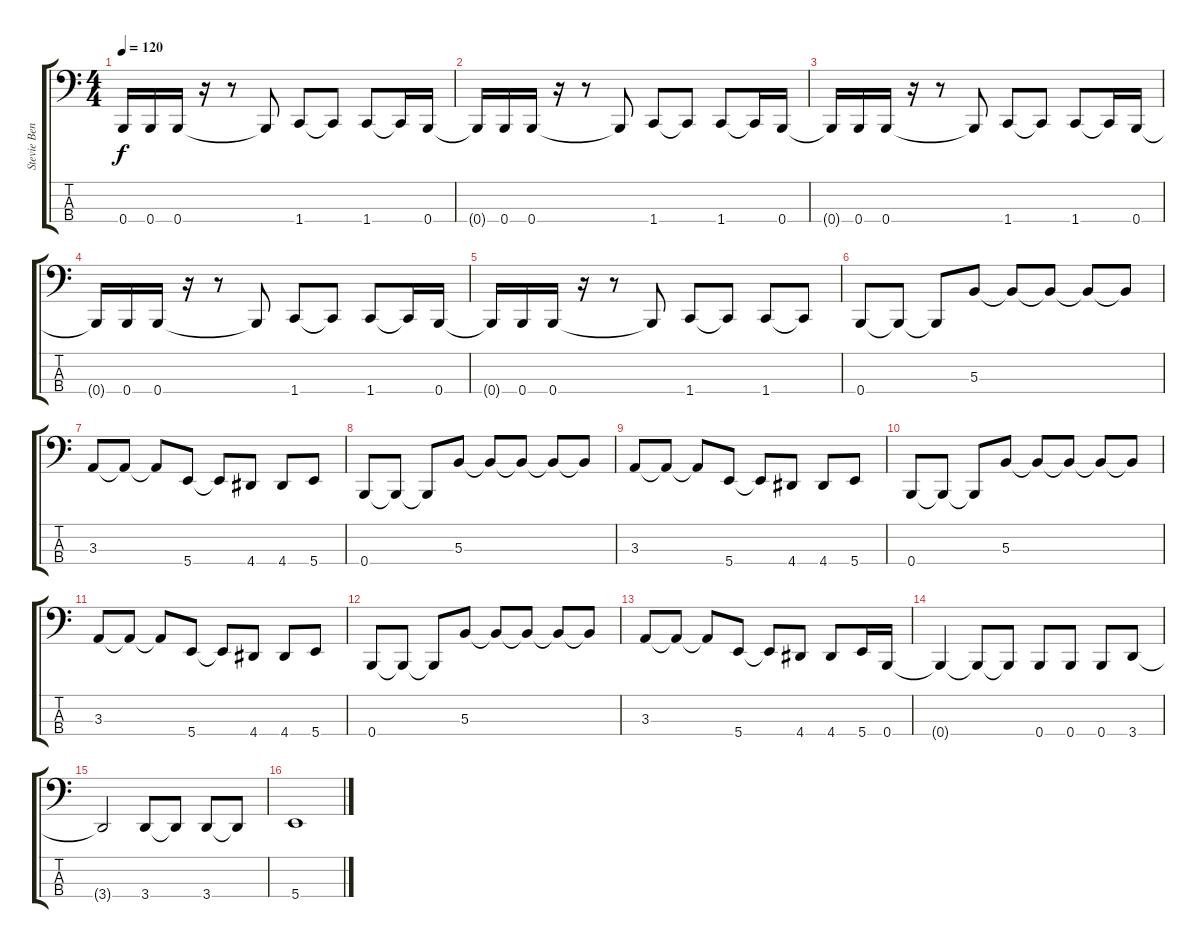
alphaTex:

\track ("Stevie Benton" "Stevie Ben") {instrument slapbass1}
\staff {score tabs}
\tuning (E2 B1 Gb1 B0) {hide}
\ts (4 4)
\tempo 120
\clef f4
\ks c
0.4{t}.16{dy f} 0.4.16 0.4.16 r.16 r.8 0.4{t}.8 1.4.8 1.4{t}.8 1.4.8 1.4{t}.16 0.4.16 |
0.4{t}.16 0.4.16 0.4.16 r.16 r.8 0.4{t}.8 1.4.8 1.4{t}.8 1.4.8 1.4{t}.16 0.4.16 |
0.4{t}.16 0.4.16 0.4.16 r.16 r.8 0.4{t}.8 1.4.8 1.4{t}.8 1.4.8 1.4{t}.16 0.4.16 |
0.4{t}.16 0.4.16 0.4.16 r.16 r.8 0.4{t}.8 1.4.8 1.4{t}.8 1.4.8 1.4{t}.16 0.4.16 |
0.4{t}.16 0.4.16 0.4.16 r.16 r.8 0.4{t}.8 1.4.8 1.4{t}.8 1.4.8 1.4{t}.8 |
0.4.8 0.4{t}.8 0.4{t}.8 5.3.8 5.3{t}.8 5.3{t}.8 5.3{t}.8 5.3{t}.8 |
3.3.8 3.3{t}.8 3.3{t}.8 5.4.8 5.4{t}.8 4.4.8 4.4.8 5.4.8 |
0.4.8 0.4{t}.8 0.4{t}.8 5.3.8 5.3{t}.8 5.3{t}.8 5.3{t}.8 5.3{t}.8 |
3.3.8 3.3{t}.8 3.3{t}.8 5.4.8 5.4{t}.8 4.4.8 4.4.8 5.4.8 |
0.4.8 0.4{t}.8 0.4{t}.8 5.3.8 5.3{t}.8 5.3{t}.8 5.3{t}.8 5.3{t}.8 |
3.3.8 3.3{t}.8 3.3{t}.8 5.4.8 5.4{t}.8 4.4.8 4.4.8 5.4.8 |
0.4.8 0.4{t}.8 0.4{t}.8 5.3.8 5.3{t}.8 5.3{t}.8 5.3{t}.8 5.3{t}.8 |
3.3.8 3.3{t}.8 3.3{t}.8 5.4.8 5.4{t}.8 4.4.8 4.4.8 5.4.16 0.4.16 |
0.4{t}.4 0.4{t}.8 0.4{t}.8 0.4.8 0.4.8 0.4.8 3.4.8 |
3.4{t}.2 3.4.8 3.4{t}.8 3.4.8 3.4{t}.8 |
5.4.1
